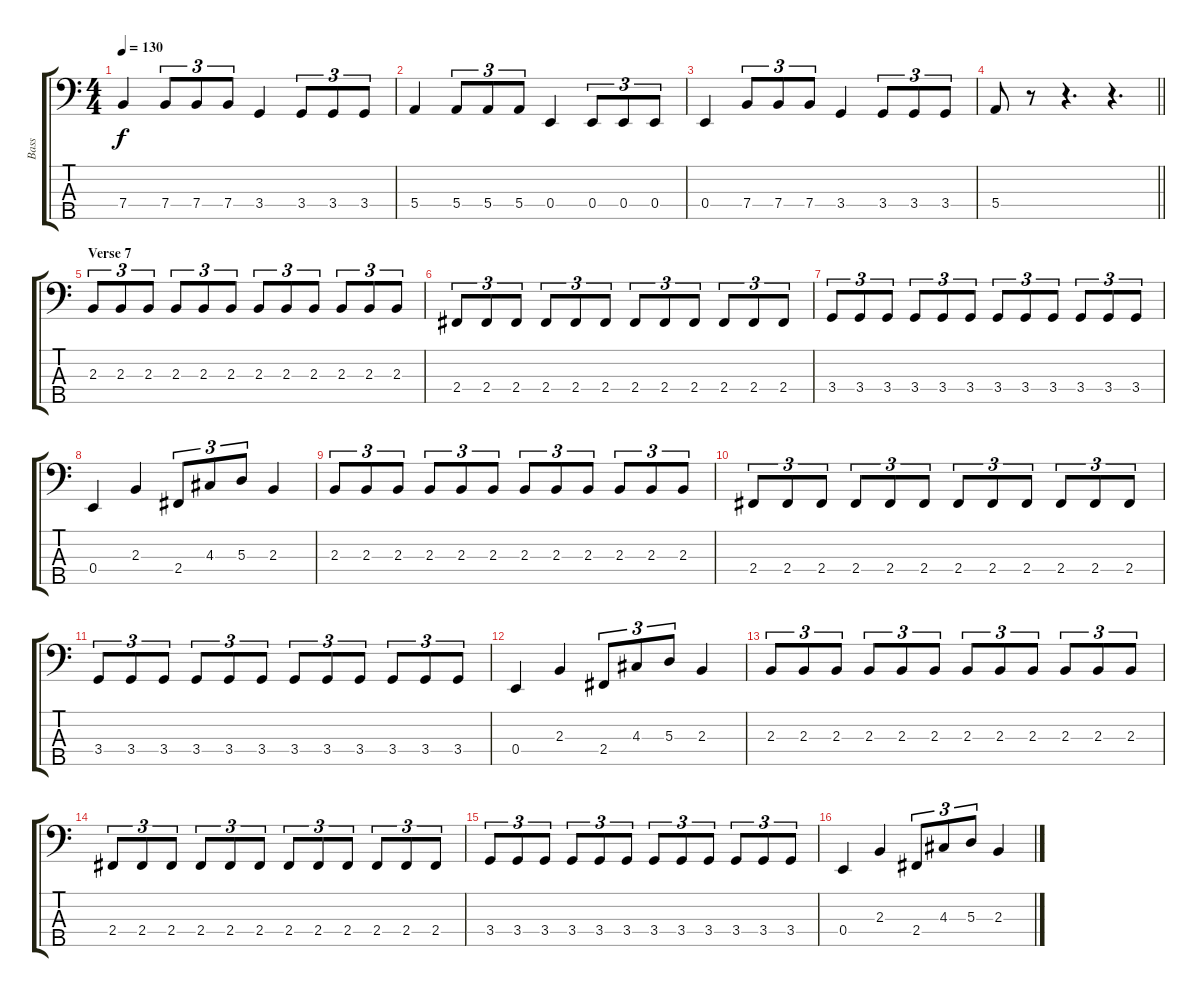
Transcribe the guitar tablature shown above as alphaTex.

\track ("Bass" "Bass") {instrument electricbassfinger}
\staff {score tabs}
\tuning (G2 D2 A1 E1 B0) {hide}
\ts (4 4)
\tempo 130
\clef f4
\ks c
7.4.4{dy f} 7.4.8{tu (3 2)} 7.4.8{tu (3 2)} 7.4.8{tu (3 2)} 3.4.4 3.4.8{tu (3 2)} 3.4.8{tu (3 2)} 3.4.8{tu (3 2)} |
5.4.4 5.4.8{tu (3 2)} 5.4.8{tu (3 2)} 5.4.8{tu (3 2)} 0.4.4 0.4.8{tu (3 2)} 0.4.8{tu (3 2)} 0.4.8{tu (3 2)} |
0.4.4 7.4.8{tu (3 2)} 7.4.8{tu (3 2)} 7.4.8{tu (3 2)} 3.4.4 3.4.8{tu (3 2)} 3.4.8{tu (3 2)} 3.4.8{tu (3 2)} |
\barLineRight lightlight
5.4.8 r.8 r.4{d} r.4{d} |
\section ("" "Verse 7")
2.3.8{tu (3 2)} 2.3.8{tu (3 2)} 2.3.8{tu (3 2)} 2.3.8{tu (3 2)} 2.3.8{tu (3 2)} 2.3.8{tu (3 2)} 2.3.8{tu (3 2)} 2.3.8{tu (3 2)} 2.3.8{tu (3 2)} 2.3.8{tu (3 2)} 2.3.8{tu (3 2)} 2.3.8{tu (3 2)} |
2.4.8{tu (3 2)} 2.4.8{tu (3 2)} 2.4.8{tu (3 2)} 2.4.8{tu (3 2)} 2.4.8{tu (3 2)} 2.4.8{tu (3 2)} 2.4.8{tu (3 2)} 2.4.8{tu (3 2)} 2.4.8{tu (3 2)} 2.4.8{tu (3 2)} 2.4.8{tu (3 2)} 2.4.8{tu (3 2)} |
3.4.8{tu (3 2)} 3.4.8{tu (3 2)} 3.4.8{tu (3 2)} 3.4.8{tu (3 2)} 3.4.8{tu (3 2)} 3.4.8{tu (3 2)} 3.4.8{tu (3 2)} 3.4.8{tu (3 2)} 3.4.8{tu (3 2)} 3.4.8{tu (3 2)} 3.4.8{tu (3 2)} 3.4.8{tu (3 2)} |
0.4.4 2.3.4 2.4.8{tu (3 2)} 4.3.8{tu (3 2)} 5.3.8{tu (3 2)} 2.3.4 |
2.3.8{tu (3 2)} 2.3.8{tu (3 2)} 2.3.8{tu (3 2)} 2.3.8{tu (3 2)} 2.3.8{tu (3 2)} 2.3.8{tu (3 2)} 2.3.8{tu (3 2)} 2.3.8{tu (3 2)} 2.3.8{tu (3 2)} 2.3.8{tu (3 2)} 2.3.8{tu (3 2)} 2.3.8{tu (3 2)} |
2.4.8{tu (3 2)} 2.4.8{tu (3 2)} 2.4.8{tu (3 2)} 2.4.8{tu (3 2)} 2.4.8{tu (3 2)} 2.4.8{tu (3 2)} 2.4.8{tu (3 2)} 2.4.8{tu (3 2)} 2.4.8{tu (3 2)} 2.4.8{tu (3 2)} 2.4.8{tu (3 2)} 2.4.8{tu (3 2)} |
3.4.8{tu (3 2)} 3.4.8{tu (3 2)} 3.4.8{tu (3 2)} 3.4.8{tu (3 2)} 3.4.8{tu (3 2)} 3.4.8{tu (3 2)} 3.4.8{tu (3 2)} 3.4.8{tu (3 2)} 3.4.8{tu (3 2)} 3.4.8{tu (3 2)} 3.4.8{tu (3 2)} 3.4.8{tu (3 2)} |
0.4.4 2.3.4 2.4.8{tu (3 2)} 4.3.8{tu (3 2)} 5.3.8{tu (3 2)} 2.3.4 |
2.3.8{tu (3 2)} 2.3.8{tu (3 2)} 2.3.8{tu (3 2)} 2.3.8{tu (3 2)} 2.3.8{tu (3 2)} 2.3.8{tu (3 2)} 2.3.8{tu (3 2)} 2.3.8{tu (3 2)} 2.3.8{tu (3 2)} 2.3.8{tu (3 2)} 2.3.8{tu (3 2)} 2.3.8{tu (3 2)} |
2.4.8{tu (3 2)} 2.4.8{tu (3 2)} 2.4.8{tu (3 2)} 2.4.8{tu (3 2)} 2.4.8{tu (3 2)} 2.4.8{tu (3 2)} 2.4.8{tu (3 2)} 2.4.8{tu (3 2)} 2.4.8{tu (3 2)} 2.4.8{tu (3 2)} 2.4.8{tu (3 2)} 2.4.8{tu (3 2)} |
3.4.8{tu (3 2)} 3.4.8{tu (3 2)} 3.4.8{tu (3 2)} 3.4.8{tu (3 2)} 3.4.8{tu (3 2)} 3.4.8{tu (3 2)} 3.4.8{tu (3 2)} 3.4.8{tu (3 2)} 3.4.8{tu (3 2)} 3.4.8{tu (3 2)} 3.4.8{tu (3 2)} 3.4.8{tu (3 2)} |
0.4.4 2.3.4 2.4.8{tu (3 2)} 4.3.8{tu (3 2)} 5.3.8{tu (3 2)} 2.3.4
